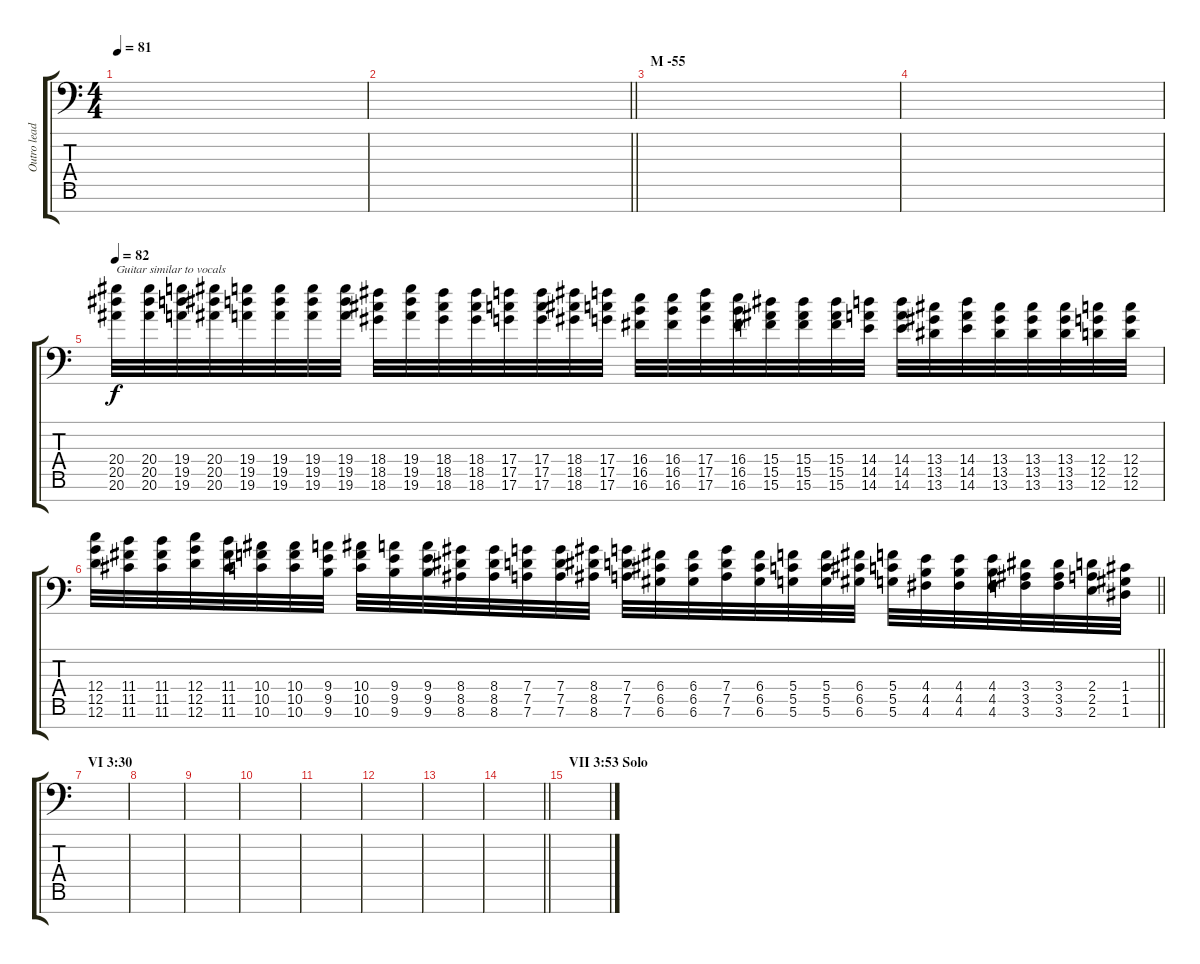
\track ("Outro lead guitar - A-Tuning" "Outro lead") {instrument distortionguitar}
\staff {score tabs}
\tuning (D4 A3 F3 C3 G2 D2 A1) {hide}
\ts (4 4)
\tempo 81
\clef f4
\ks c
|
\barLineRight lightlight
|
\section ("" "M -55")
|
|
\tempo 82
(20.4 20.5 20.6).32{txt "Guitar similar to vocals" volume 14 instrument guitarfretnoise} (20.4 20.5 20.6).32 (19.4 19.5 19.6).32 (20.4 20.5 20.6).32 (19.4 19.5 19.6).32 (19.4 19.5 19.6).32 (19.4 19.5 19.6).32 (19.4 19.5 19.6).32 (18.4 18.5 18.6).32 (19.4 19.5 19.6).32 (18.4 18.5 18.6).32 (18.4 18.5 18.6).32 (17.4 17.5 17.6).32 (17.4 17.5 17.6).32 (18.4 18.5 18.6).32 (17.4 17.5 17.6).32 (16.4 16.5 16.6).32 (16.4 16.5 16.6).32 (17.4 17.5 17.6).32 (16.4 16.5 16.6).32 (15.4 15.5 15.6).32 (15.4 15.5 15.6).32 (15.4 15.5 15.6).32 (14.4 14.5 14.6).32 (14.4 14.5 14.6).32 (13.4 13.5 13.6).32 (14.4 14.5 14.6).32 (13.4 13.5 13.6).32 (13.4 13.5 13.6).32 (13.4 13.5 13.6).32 (12.4 12.5 12.6).32 (12.4 12.5 12.6).32 |
\barLineRight lightlight
(12.4 12.5 12.6).32 (11.4 11.5 11.6).32 (11.4 11.5 11.6).32 (12.4 12.5 12.6).32 (11.4 11.5 11.6).32 (10.4 10.5 10.6).32 (10.4 10.5 10.6).32 (9.4 9.5 9.6).32 (10.4 10.5 10.6).32 (9.4 9.5 9.6).32 (9.4 9.5 9.6).32 (8.4 8.5 8.6).32 (8.4 8.5 8.6).32 (7.4 7.5 7.6).32 (7.4 7.5 7.6).32 (8.4 8.5 8.6).32 (7.4 7.5 7.6).32 (6.4 6.5 6.6).32 (6.4 6.5 6.6).32 (7.4 7.5 7.6).32 (6.4 6.5 6.6).32 (5.4 5.5 5.6).32 (5.4 5.5 5.6).32 (6.4 6.5 6.6).32 (5.4 5.5 5.6).32 (4.4 4.5 4.6).32 (4.4 4.5 4.6).32 (4.4 4.5 4.6).32 (3.4 3.5 3.6).32 (3.4 3.5 3.6).32 (2.4 2.5 2.6).32 (1.4 1.5 1.6).32 |
\section ("" "VI 3:30")
|
|
|
|
|
|
|
\barLineRight lightlight
|
\section ("" "VII 3:53 Solo")
